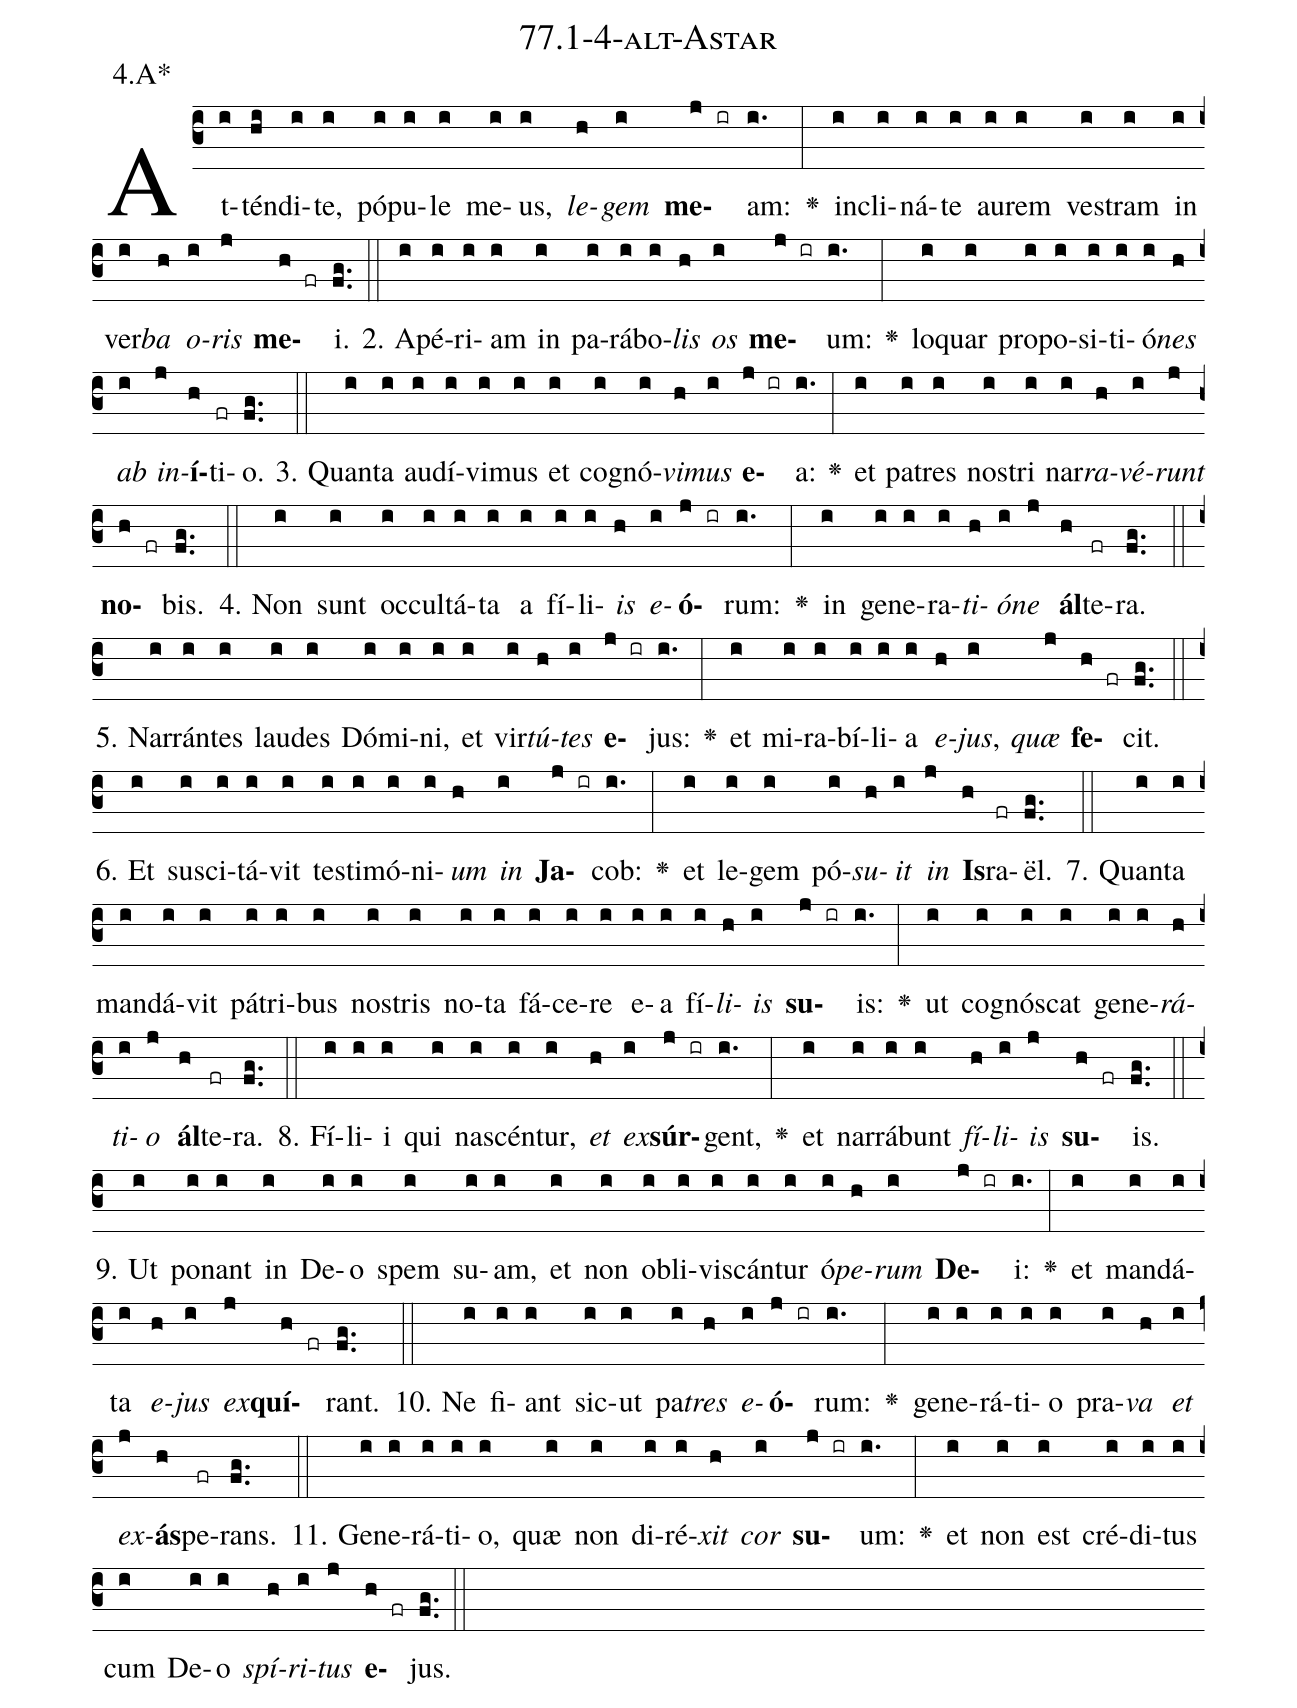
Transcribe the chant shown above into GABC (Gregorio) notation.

name: 77.1-4-alt-Astar;
annotation: 4.A*;
%%
(c3)At(i)tén(hi)di(i)te,(i) pó(i)pu(i)le(i) me(i)us,(i) <i>le</i>(h)<i>gem</i>(i) <b>me</b>(j ir)am:(i.) <v>\greheightstar</v>(:) in(i)cli(i)ná(i)te(i) au(i)rem(i) ves(i)tram(i) in(i) ver(i)<i>ba</i>(h) <i>o</i>(i)<i>ris</i>(j) <b>me</b>(h fr)i.(fg..) (::)
2. A(i)pé(i)ri(i)am(i) in(i) pa(i)rá(i)bo(i)<i>lis</i>(h) <i>os</i>(i) <b>me</b>(j ir)um:(i.) <v>\greheightstar</v>(:) lo(i)quar(i) pro(i)po(i)si(i)ti(i)ó(i)<i>nes</i>(h) <i>ab</i>(i) <i>in</i>(j)<b>í</b>(h)ti(fr)o.(fg..) (::)
3. Quan(i)ta(i) au(i)dí(i)vi(i)mus(i) et(i) co(i)gnó(i)<i>vi</i>(h)<i>mus</i>(i) <b>e</b>(j ir)a:(i.) <v>\greheightstar</v>(:) et(i) pa(i)tres(i) nos(i)tri(i) nar(i)<i>ra</i>(h)<i>vé</i>(i)<i>runt</i>(j) <b>no</b>(h fr)bis.(fg..) (::)
4. Non(i) sunt(i) oc(i)cul(i)tá(i)ta(i) a(i) fí(i)li(i)<i>is</i>(h) <i>e</i>(i)<b>ó</b>(j ir)rum:(i.) <v>\greheightstar</v>(:) in(i) ge(i)ne(i)ra(i)<i>ti</i>(h)<i>ó</i>(i)<i>ne</i>(j) <b>ál</b>(h)te(fr)ra.(fg..) (::)
5. Nar(i)rán(i)tes(i) lau(i)des(i) Dó(i)mi(i)ni,(i) et(i) vir(i)<i>tú</i>(h)<i>tes</i>(i) <b>e</b>(j ir)jus:(i.) <v>\greheightstar</v>(:) et(i) mi(i)ra(i)bí(i)li(i)a(i) <i>e</i>(h)<i>jus</i>,(i) <i>quæ</i>(j) <b>fe</b>(h fr)cit.(fg..) (::)
6. Et(i) su(i)sci(i)tá(i)vit(i) tes(i)ti(i)mó(i)ni(i)<i>um</i>(h) <i>in</i>(i) <b>Ja</b>(j ir)cob:(i.) <v>\greheightstar</v>(:) et(i) le(i)gem(i) pó(i)<i>su</i>(h)<i>it</i>(i) <i>in</i>(j) <b>Is</b>(h)ra(fr)ël.(fg..) (::)
7. Quan(i)ta(i) man(i)dá(i)vit(i) pá(i)tri(i)bus(i) nos(i)tris(i) no(i)ta(i) fá(i)ce(i)re(i) e(i)a(i) fí(i)<i>li</i>(h)<i>is</i>(i) <b>su</b>(j ir)is:(i.) <v>\greheightstar</v>(:) ut(i) co(i)gnós(i)cat(i) ge(i)ne(i)<i>rá</i>(h)<i>ti</i>(i)<i>o</i>(j) <b>ál</b>(h)te(fr)ra.(fg..) (::)
8. Fí(i)li(i)i(i) qui(i) na(i)scén(i)tur,(i) <i>et</i>(h) <i>ex</i>(i)<b>súr</b>(j ir)gent,(i.) <v>\greheightstar</v>(:) et(i) nar(i)rá(i)bunt(i) <i>fí</i>(h)<i>li</i>(i)<i>is</i>(j) <b>su</b>(h fr)is.(fg..) (::)
9. Ut(i) po(i)nant(i) in(i) De(i)o(i) spem(i) su(i)am,(i) et(i) non(i) ob(i)li(i)vis(i)cán(i)tur(i) ó(i)<i>pe</i>(h)<i>rum</i>(i) <b>De</b>(j ir)i:(i.) <v>\greheightstar</v>(:) et(i) man(i)dá(i)ta(i) <i>e</i>(h)<i>jus</i>(i) <i>ex</i>(j)<b>quí</b>(h fr)rant.(fg..) (::)
10. Ne(i) fi(i)ant(i) sic(i)ut(i) pa(i)<i>tres</i>(h) <i>e</i>(i)<b>ó</b>(j ir)rum:(i.) <v>\greheightstar</v>(:) ge(i)ne(i)rá(i)ti(i)o(i) pra(i)<i>va</i>(h) <i>et</i>(i) <i>ex</i>(j)<b>ás</b>(h)pe(fr)rans.(fg..) (::)
11. Ge(i)ne(i)rá(i)ti(i)o,(i) quæ(i) non(i) di(i)ré(i)<i>xit</i>(h) <i>cor</i>(i) <b>su</b>(j ir)um:(i.) <v>\greheightstar</v>(:) et(i) non(i) est(i) cré(i)di(i)tus(i) cum(i) De(i)o(i) <i>spí</i>(h)<i>ri</i>(i)<i>tus</i>(j) <b>e</b>(h fr)jus.(fg..) (::)
